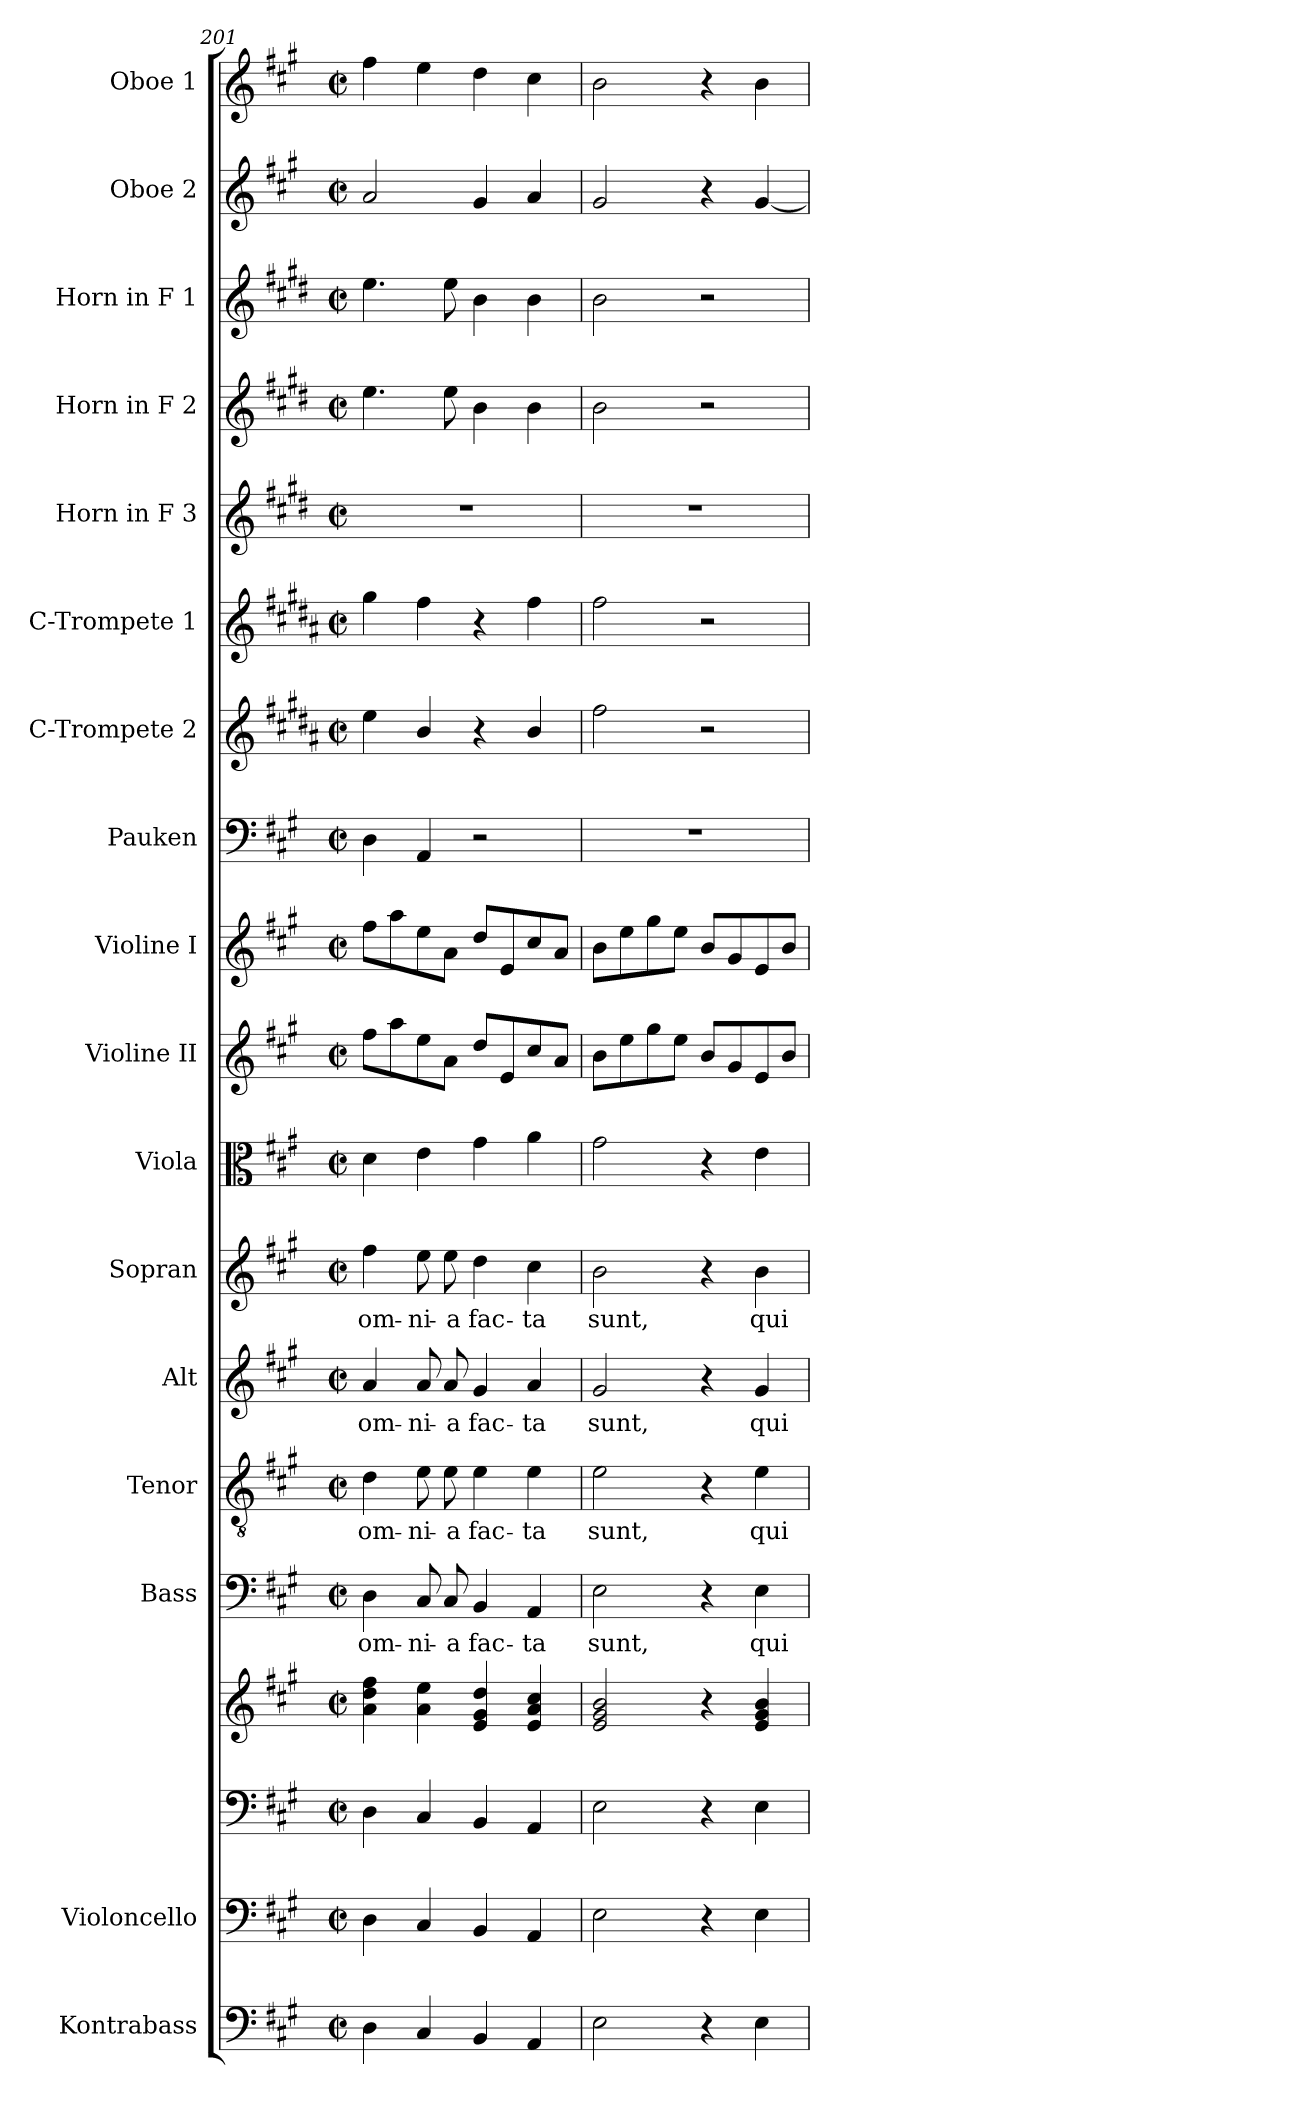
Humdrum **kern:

**kern	**kern	**kern	**kern	**kern	**text	**kern	**text	**kern	**text	**kern	**text	**kern	**kern	**kern	**kern	**kern	**kern	**kern	**kern	**kern	**kern	**kern
*part18	*part17	*part16	*part16	*part15	*part15	*part14	*part14	*part13	*part13	*part12	*part12	*part11	*part10	*part9	*part8	*part7	*part6	*part5	*part4	*part3	*part2	*part1
*staff19	*staff18	*staff17	*staff16	*staff15	*staff15	*staff14	*staff14	*staff13	*staff13	*staff12	*staff12	*staff11	*staff10	*staff9	*staff8	*staff7	*staff6	*staff5	*staff4	*staff3	*staff2	*staff1
*I"Kontrabass	*I"Violoncello	*	*	*I"Bass	*	*I"Tenor	*	*I"Alt	*	*I"Sopran	*	*I"Viola	*I"Violine II	*I"Violine I	*I"Pauken	*I"C-Trompete 2	*I"C-Trompete 1	*I"Horn in F 3	*I"Horn in F 2	*I"Horn in F 1	*I"Oboe 2	*I"Oboe 1
*I'Kb.	*I'Vc.	*	*	*I'B.	*	*I'T.	*	*I'A.	*	*I'S.	*	*I'Vla.	*I'Vl. II	*I'Vl. I	*I'Pk.	*I'C Trp. 2	*I'C Trp. 1	*	*	*	*I'Ob. 2	*I'Ob. 1
*clefF4	*clefF4	*clefF4	*clefG2	*clefF4	*	*clefGv2	*	*clefG2	*	*clefG2	*	*clefC3	*clefG2	*clefG2	*clefF4	*clefG2	*clefG2	*clefG2	*clefG2	*clefG2	*clefG2	*clefG2
*ITrd7c12	*	*	*	*	*	*	*	*	*	*	*	*	*	*	*	*ITrd1c2	*ITrd1c2	*ITrd4c7	*ITrd4c7	*ITrd4c7	*	*
*k[f#c#g#]	*k[f#c#g#]	*k[f#c#g#]	*k[f#c#g#]	*k[f#c#g#]	*	*k[f#c#g#]	*	*k[f#c#g#]	*	*k[f#c#g#]	*	*k[f#c#g#]	*k[f#c#g#]	*k[f#c#g#]	*k[f#c#g#]	*k[f#c#g#]	*k[f#c#g#]	*k[f#c#g#]	*k[f#c#g#]	*k[f#c#g#]	*k[f#c#g#]	*k[f#c#g#]
*A:	*A:	*A:	*A:	*A:	*	*A:	*	*A:	*	*A:	*	*A:	*A:	*A:	*A:	*A:	*A:	*A:	*A:	*A:	*A:	*A:
*M2/2	*M2/2	*M2/2	*M2/2	*M2/2	*	*M2/2	*	*M2/2	*	*M2/2	*	*M2/2	*M2/2	*M2/2	*M2/2	*M2/2	*M2/2	*M2/2	*M2/2	*M2/2	*M2/2	*M2/2
*met(c|)	*met(c|)	*met(c|)	*met(c|)	*met(c|)	*	*met(c|)	*	*met(c|)	*	*met(c|)	*	*met(c|)	*met(c|)	*met(c|)	*met(c|)	*met(c|)	*met(c|)	*met(c|)	*met(c|)	*met(c|)	*met(c|)	*met(c|)
=201	=201	=201	=201	=201	=201	=201	=201	=201	=201	=201	=201	=201	=201	=201	=201	=201	=201	=201	=201	=201	=201	=201
!	!	!	!	!	!LO:LY:b	!	!LO:LY:b	!	!LO:LY:b	!	!LO:LY:b	!	!	!	!	!	!	!	!	!	!	!
4DD\	4D\	4D\	4a\ 4dd\ 4ff#\	4D\	om-	4d\	om-	4a/	om-	4ff#\	om-	4d\	8ff#\L	8ff#\L	4D\	4dd\	4ff#\	1r	4.a\	4.a\	2a/	4ff#\
.	.	.	.	.	.	.	.	.	.	.	.	.	8aa\	8aa\	.	.	.	.	.	.	.	.
!	!	!	!	!	!LO:LY:b	!	!LO:LY:b	!	!LO:LY:b	!	!LO:LY:b	!	!	!	!	!	!	!	!	!	!	!
4CC#/	4C#/	4C#/	4a\ 4ee\	8C#/	-ni-	8e\	-ni-	8a/	-ni-	8ee\	-ni-	4e\	8ee\	8ee\	4AA/	4a/	4ee\	.	.	.	.	4ee\
!	!	!	!	!	!LO:LY:b	!	!LO:LY:b	!	!LO:LY:b	!	!LO:LY:b	!	!	!	!	!	!	!	!	!	!	!
.	.	.	.	8C#/	-a	8e\	-a	8a/	-a	8ee\	-a	.	8a\J	8a\J	.	.	.	.	8a\	8a\	.	.
!	!	!	!	!	!LO:LY:b	!	!LO:LY:b	!	!LO:LY:b	!	!LO:LY:b	!	!	!	!	!	!	!	!	!	!	!
4BBB/	4BB/	4BB/	4e/ 4g#/ 4dd/	4BB/	fac-	4e\	fac-	4g#/	fac-	4dd\	fac-	4g#\	8dd/L	8dd/L	2r	4r	4r	.	4e\	4e\	4g#/	4dd\
.	.	.	.	.	.	.	.	.	.	.	.	.	8e/	8e/	.	.	.	.	.	.	.	.
!	!	!	!	!	!LO:LY:b	!	!LO:LY:b	!	!LO:LY:b	!	!LO:LY:b	!	!	!	!	!	!	!	!	!	!	!
4AAA/	4AA/	4AA/	4e/ 4a/ 4cc#/	4AA/	-ta	4e\	-ta	4a/	-ta	4cc#\	-ta	4a\	8cc#/	8cc#/	.	4a/	4ee\	.	4e\	4e\	4a/	4cc#\
.	.	.	.	.	.	.	.	.	.	.	.	.	8a/J	8a/J	.	.	.	.	.	.	.	.
=202	=202	=202	=202	=202	=202	=202	=202	=202	=202	=202	=202	=202	=202	=202	=202	=202	=202	=202	=202	=202	=202	=202
!	!	!	!	!	!LO:LY:b	!	!LO:LY:b	!	!LO:LY:b	!	!LO:LY:b	!	!	!	!	!	!	!	!	!	!	!
2EE\	2E\	2E\	2e/ 2g#/ 2b/	2E\	sunt,	2e\	sunt,	2g#/	sunt,	2b\	sunt,	2g#\	8b\L	8b\L	1r	2ee\	2ee\	1r	2e\	2e\	2g#/	2b\
.	.	.	.	.	.	.	.	.	.	.	.	.	8ee\	8ee\	.	.	.	.	.	.	.	.
.	.	.	.	.	.	.	.	.	.	.	.	.	8gg#\	8gg#\	.	.	.	.	.	.	.	.
.	.	.	.	.	.	.	.	.	.	.	.	.	8ee\J	8ee\J	.	.	.	.	.	.	.	.
4r	4r	4r	4r	4r	.	4r	.	4r	.	4r	.	4r	8b/L	8b/L	.	2r	2r	.	2r	2r	4r	4r
.	.	.	.	.	.	.	.	.	.	.	.	.	8g#/	8g#/	.	.	.	.	.	.	.	.
!	!	!	!	!	!LO:LY:b	!	!LO:LY:b	!	!LO:LY:b	!	!LO:LY:b	!	!	!	!	!	!	!	!	!	!	!
4EE\	4E\	4E\	4e/ 4g#/ 4b/	4E\	qui	4e\	qui	4g#/	qui	4b\	qui	4e\	8e/	8e/	.	.	.	.	.	.	[4g#/	4b\
.	.	.	.	.	.	.	.	.	.	.	.	.	8b/J	8b/J	.	.	.	.	.	.	.	.
=	=	=	=	=	=	=	=	=	=	=	=	=	=	=	=	=	=	=	=	=	=	=
*-	*-	*-	*-	*-	*-	*-	*-	*-	*-	*-	*-	*-	*-	*-	*-	*-	*-	*-	*-	*-	*-	*-
